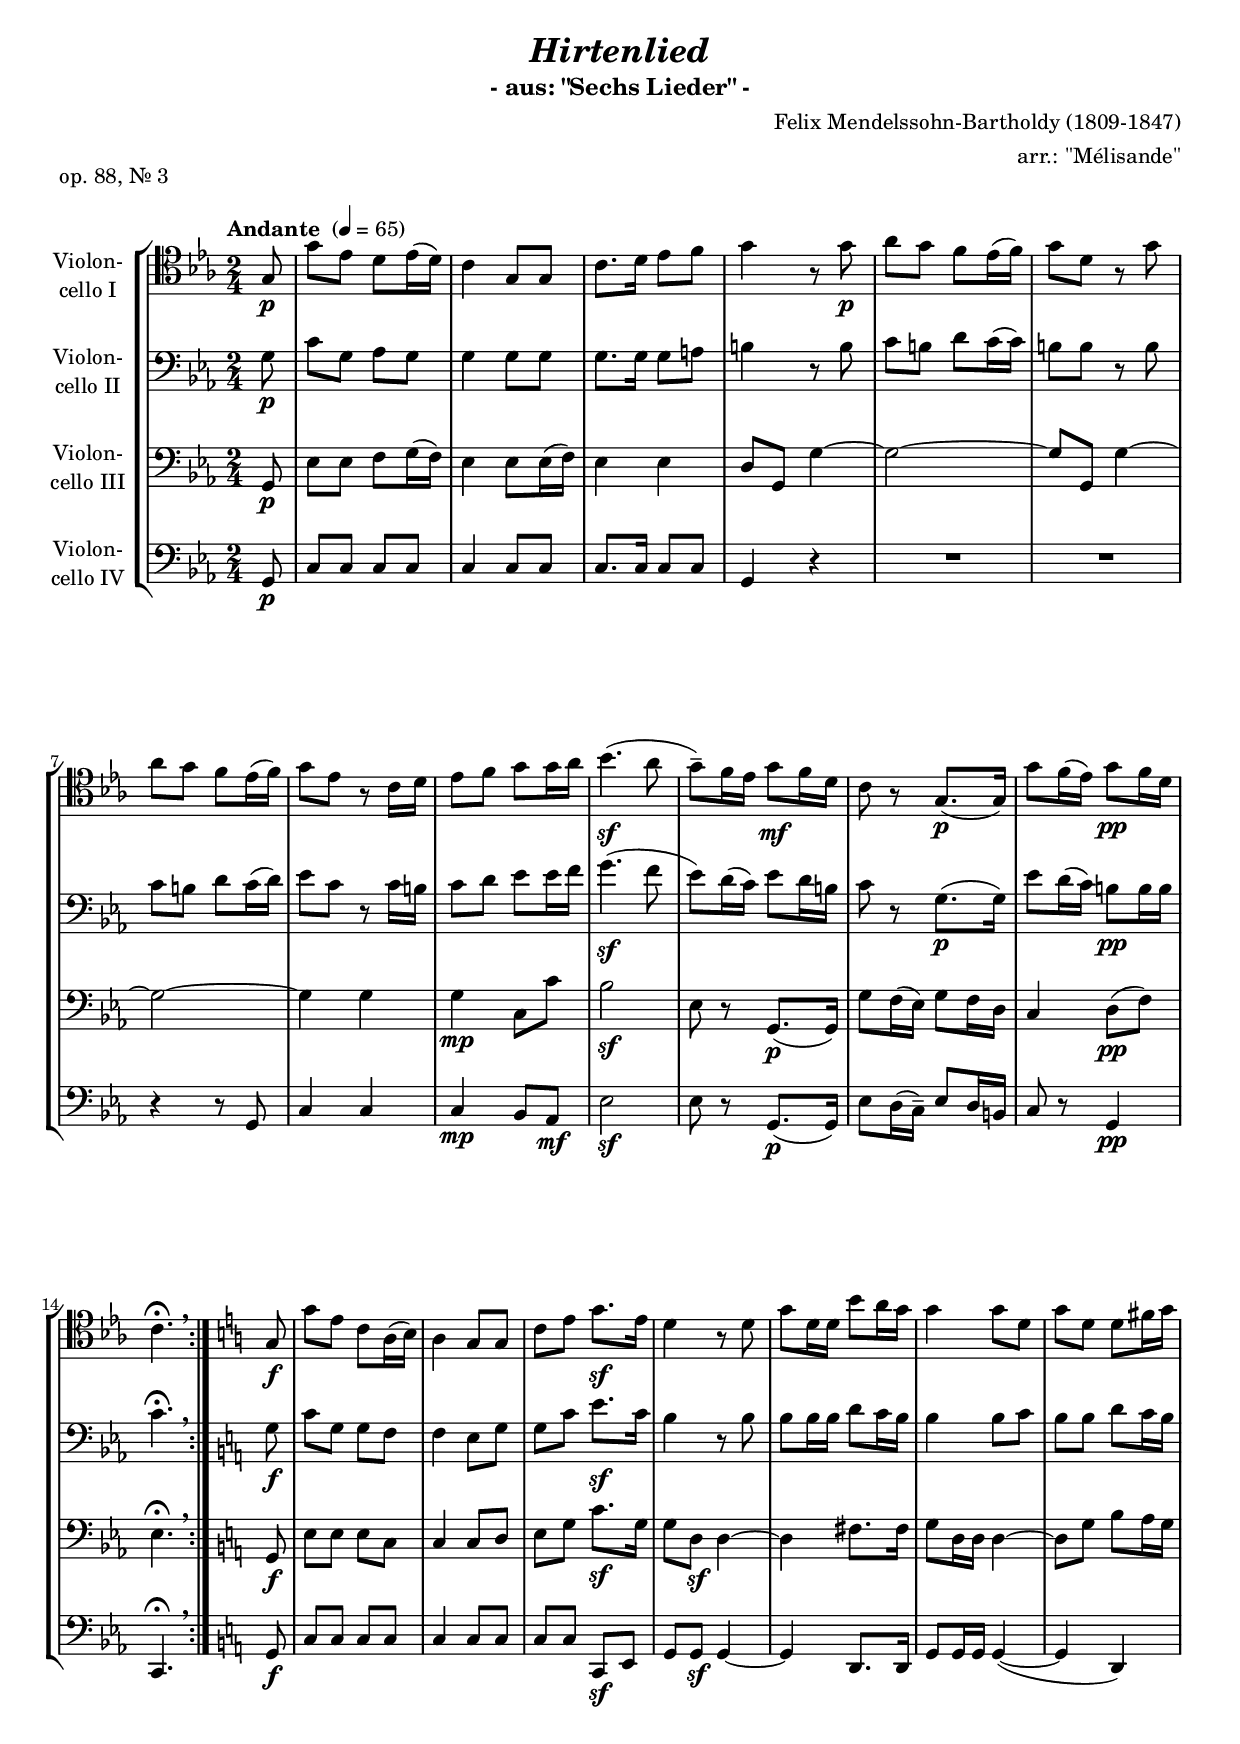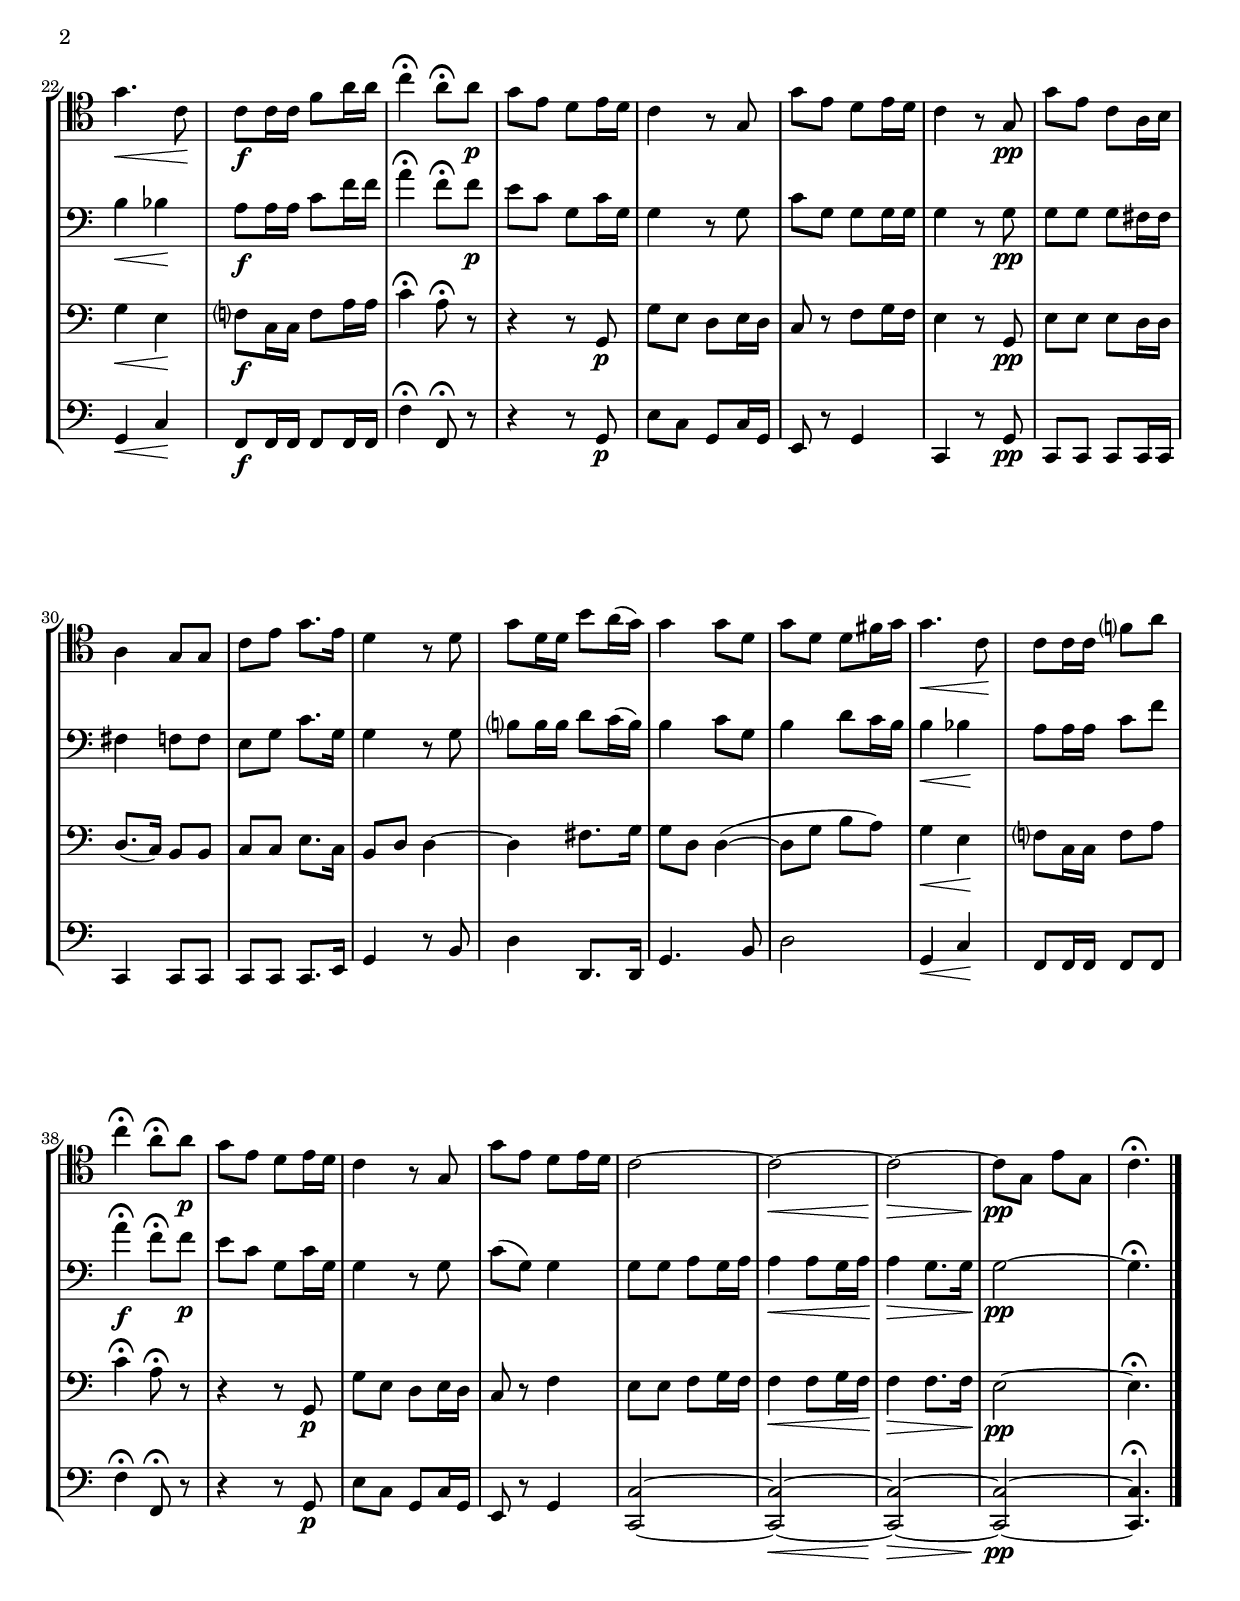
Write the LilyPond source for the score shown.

\version "2.18.2"
\include "deutsch.ly"
  
#(set-global-staff-size 18.5)

\header {
  title     = \markup \bold \italic "Hirtenlied"
  subtitle  = "- aus: \"Sechs Lieder\" -"
  composer  = "Felix Mendelssohn-Bartholdy (1809-1847)"
  arranger  = "arr.: \"Mélisande\""
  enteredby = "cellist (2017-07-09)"
  piece     = "op. 88, Nr. 3"
}

voiceconsts = {
  \key c \minor
  \time 2/4
  \clef "bass"
  \numericTimeSignature
  \compressFullBarRests
  % Set default beaming for all staves
%  \set Timing.beamExceptions = #'()
%  \set Timing.baseMoment     = #(ly:make-moment 1 4)
%  \set Timing.beatStructure  = #'(1 1 1)
  \tempo "Andante " 4=65
}

mist = "string ensemble 1"
miba = "cello"

va = \relative c' {
  \voiceconsts
  \clef "tenor"
  
  \repeat volta 2 {
    \partial 8 g8\p
    g' es d es16( d)
    c4 g8 g
    c8. d16 es8 f
    g4 r8 g\p

    as g f es16( f)
    g8 d r g
    as g f es16( f)

    g8 es r c16 d
    es8 f g g16 as
    b4.(\sf as8
    g)-- f16 es g8\mf f16 d

    c8 r g8.(\p g16)
    g'8 f16( es) g8\pp f16 d
    c4.\fermata \breathe
  } \key c \major
  g8\f
  g' e c a16( h)

  a4 g8 g
  c e g8.\sf e16
  d4 r8 d
  g d16 d h'8 a16 g
  g4 g8 d

  g d d fis16 g
  g4.\< c,8\!
  c\f c16 c
  f8 a16 a
  c4\fermata a8\fermata a\p
  g e d e16 d

  c4 r8 g
  g' e d e16 d
  c4 r8 g\pp
  g' e c a16 h
  a4 g8 g

  c e g8. e16
  d4 r8 d
  g d16 d h'8 a16( g)
  g4 g8 d
  g d d fis16 g

  g4.\< c,8\!
  c c16 c f?8 a
  c4\fermata a8\fermata a\p
  g e d e16 d
  c4 r8 g
  
  g' e d e16 d
  c2~
  c~\<
  c~\!\>
  c8\!\pp g e' g,
  c4.\fermata \bar "|."
}

vb = \relative c' {
  \voiceconsts
  
  \repeat volta 2 {
    \partial 8 g8\p
    c g as g
    g4 g8 g
    g8. g16 g8 a
    h4 r8 h

    c h d c16( c)
    h8 h r h
    c h d c16( d)

    es8 c r c16 h
    c8 d es es16 f
    g4.(\sf f8
    es) d16( c) es8 d16 h

    c8 r g8.(\p g16)
    es'8 d16( c) h8\pp h16 h
    c4.\fermata \breathe
  } \key c \major
  g8\f
  c g g f

  f4 e8 g
  g c e8.\sf c16
  h4 r8 h
  h h16 h d8 c16 h
  h4 h8 c

  h h d c16 h
  h4\< b\!
  a8\f a16 a c8 f16 f
  a4\fermata f8\fermata f\p
  e c g c16 g

  g4 r8 g
  c g g g16 g
  g4 r8 g\pp
  g g g fis16 fis
  fis4 f8 f

  e g c8. g16
  g4 r8 g
  h?8 h16 h d8 c16( h)
  h4 c8 g
  h4 d8 c16 h

  h4\< b\!
  a8 a16 a c8 f
  a4\fermata\f f8\fermata f\p
  e c g c16 g
  g4 r8 g
  c( g) g4

  g8 g a g16 a
  a4\< a8 g16 a\!
  a4\> g8. g16\!
  g2~\pp
  g4.\fermata \bar "|."
}

vc = \relative c {
  \voiceconsts
  
  \repeat volta 2 {
    \partial 8 g8\p
    es' es f g16( f)
    es4 es8 es16( f)
    es4 es
    d8 g, g'4~
    g2~

    g8 g, g'4~
    g2~
    g4 g
    g\mp c,8 c'
    b2\sf
    es,8 r g,8.(\p g16)

    g'8 f16( es) g8 f16 d
    c4 d8(\pp f)
    es4.\fermata \breathe
  } \key c \major
  g,8\f
  e' e e c

  c4 c8 d
  e g c8.\sf g16
  g8 d\sf d4~
  d fis8. fis16
  g8 d16 d d4~
  d8 g h a16 g

  g4\< e\!
  f?8\f c16 c f8 a16 a
  c4\fermata a8\fermata r
  r4 r8 g,\p
  g' e d e16 d

  c8 r f g16 f
  e4 r8 g,\pp
  e' e e d16 d
  d8.( c16) h8 h
  c c e8. c16

  h8 d d4~
  d fis8. g16
  g8 d d4(~
  d8 g h a)
  g4\< e\!
  f?8 c16 c f8 a

  c4\fermata a8\fermata r
  r4 r8 g,\p
  g' e d e16 d
  c8 r f4
  e8 e f g16 f

  f4\< f8 g16 f\!
  f4\> f8. f16\!
  e2~\pp
  e4.\fermata \bar "|."
}

vd = \relative c {
  \voiceconsts
  
  \repeat volta 2 {
    \partial 8 g8\p
    c c c c
    c4 c8 c
    c8. c16 c8 c
    g4 r
    R2*2

    r4 r8 g
    c4 c
    c\mp b8 as\mf
    es'2\sf
    es8 r g,8.(\p g16)
    es'8 d16( c)-- es8 d16 h

    c8 r g4\pp
    c,4.\fermata \breathe
  } \key c \major
  g'8\f
  c c c c
  c4 c8 c
  c c c,\sf e

  g g\sf g4~
  g d8. d16
  g8 g16 g g4(~
  g d)
  g\< c\!
  f,8\f f16 f f8 f16 f
  f'4\fermata f,8\fermata r

  r4 r8 g\p
  e' c g c16 g
  e8 r g4
  c, r8 g'\pp
  c, c c c16 c
  c4 c8 c

  c c c8. e16
  g4 r8 h
  d4 d,8. d16
  g4. h8
  d2
  g,4\< c\!
  f,8 f16 f f8 f

  f'4\fermata f,8\fermata r
  r4 r8 g\p
  e' c g c16 g
  e8 r g4
  <c, c'>2~
  <c c'>~\<
  <c c'>~\!\>
  <c c'>~\!\pp
  <c c'>4.\fermata \bar "|."
}


music = \new StaffGroup <<
      \new Staff {
	\set Staff.midiInstrument = \mist
	\set Staff.instrumentName = \markup \center-column { "Violon-" "cello I" }
	\transpose c c { \va }
      }

      \new Staff {
	\set Staff.midiInstrument = \miba
	\set Staff.instrumentName = \markup \center-column { "Violon-" "cello II" }
	\transpose c c { \vb }
      }

      \new Staff {
	\set Staff.midiInstrument = \miba
	\set Staff.instrumentName = \markup \center-column { "Violon-" "cello III" }
	\transpose c c { \vc }
      }

      \new Staff {
	\set Staff.midiInstrument = \miba
	\set Staff.instrumentName = \markup \center-column { "Violon-" "cello IV" }
	\transpose c c { \vd }
      }
>>

\book {
  \score {
    \music
    \layout {}
  }

  \score {
    \unfoldRepeats \music

    \midi {
      \context {
        \Score
      }
    }
  }
}
